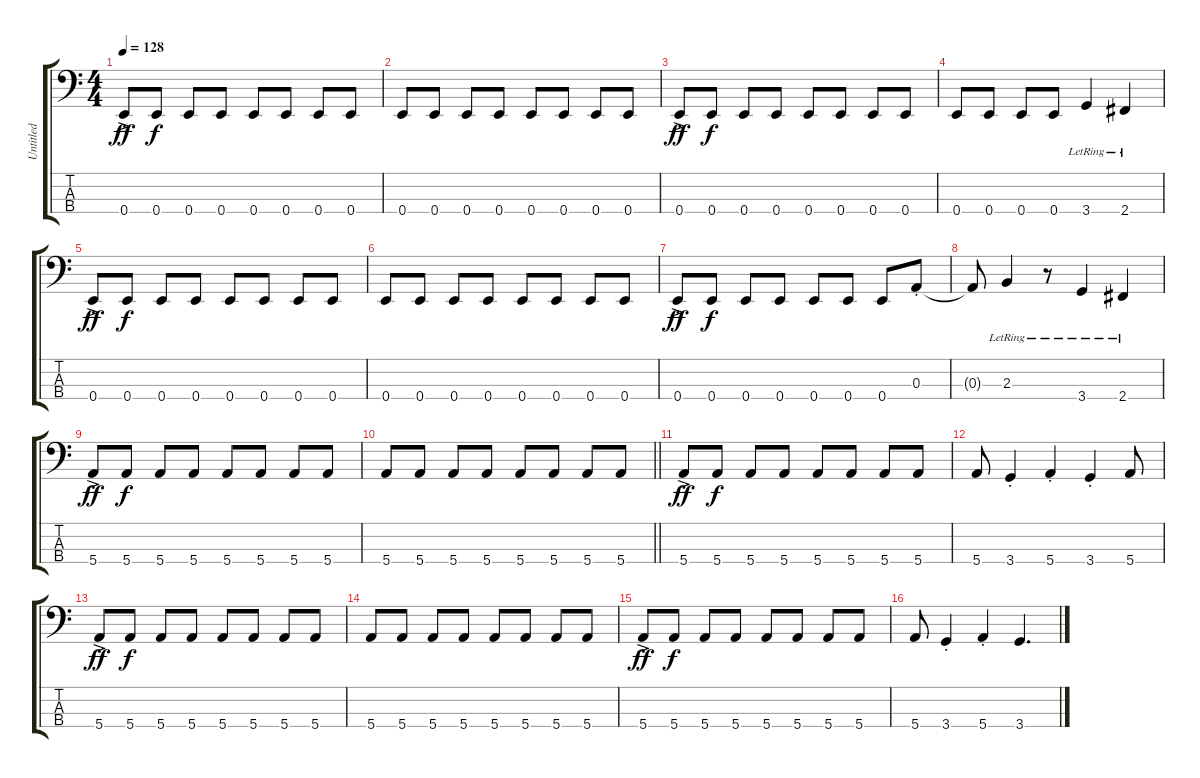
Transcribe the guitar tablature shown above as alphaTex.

\track ("Untitled" "Untitled") {instrument electricbasspick}
\staff {score tabs}
\tuning (G2 D2 A1 E1) {hide}
\ts (4 4)
\tempo 128
\clef f4
\ks c
0.4{ac}.8{dy ff} 0.4.8{dy f} 0.4.8 0.4.8 0.4.8 0.4.8 0.4.8 0.4.8 |
0.4.8 0.4.8 0.4.8 0.4.8 0.4.8 0.4.8 0.4.8 0.4.8 |
0.4{ac}.8{dy ff} 0.4.8{dy f} 0.4.8 0.4.8 0.4.8 0.4.8 0.4.8 0.4.8 |
0.4.8 0.4.8 0.4.8 0.4.8 3.4{lr}.4 2.4{lr}.4 |
0.4{ac}.8{dy ff} 0.4.8{dy f} 0.4.8 0.4.8 0.4.8 0.4.8 0.4.8 0.4.8 |
0.4.8 0.4.8 0.4.8 0.4.8 0.4.8 0.4.8 0.4.8 0.4.8 |
0.4{ac}.8{dy ff} 0.4.8{dy f} 0.4.8 0.4.8 0.4.8 0.4.8 0.4.8 0.3{st}.8 |
0.3{t}.8 2.3{lr}.4 r.8 3.4{lr}.4 2.4{lr}.4 |
5.4{ac}.8{dy ff} 5.4.8{dy f} 5.4.8 5.4.8 5.4.8 5.4.8 5.4.8 5.4.8 |
\barLineRight lightlight
5.4.8 5.4.8 5.4.8 5.4.8 5.4.8 5.4.8 5.4.8 5.4.8 |
5.4{ac}.8{dy ff} 5.4.8{dy f} 5.4.8 5.4.8 5.4.8 5.4.8 5.4.8 5.4.8 |
5.4.8 3.4{st}.4 5.4{st}.4 3.4{st}.4 5.4.8 |
5.4{ac}.8{dy ff} 5.4.8{dy f} 5.4.8 5.4.8 5.4.8 5.4.8 5.4.8 5.4.8 |
5.4.8 5.4.8 5.4.8 5.4.8 5.4.8 5.4.8 5.4.8 5.4.8 |
5.4{ac}.8{dy ff} 5.4.8{dy f} 5.4.8 5.4.8 5.4.8 5.4.8 5.4.8 5.4.8 |
5.4.8 3.4{st}.4 5.4{st}.4 3.4.4{d}
